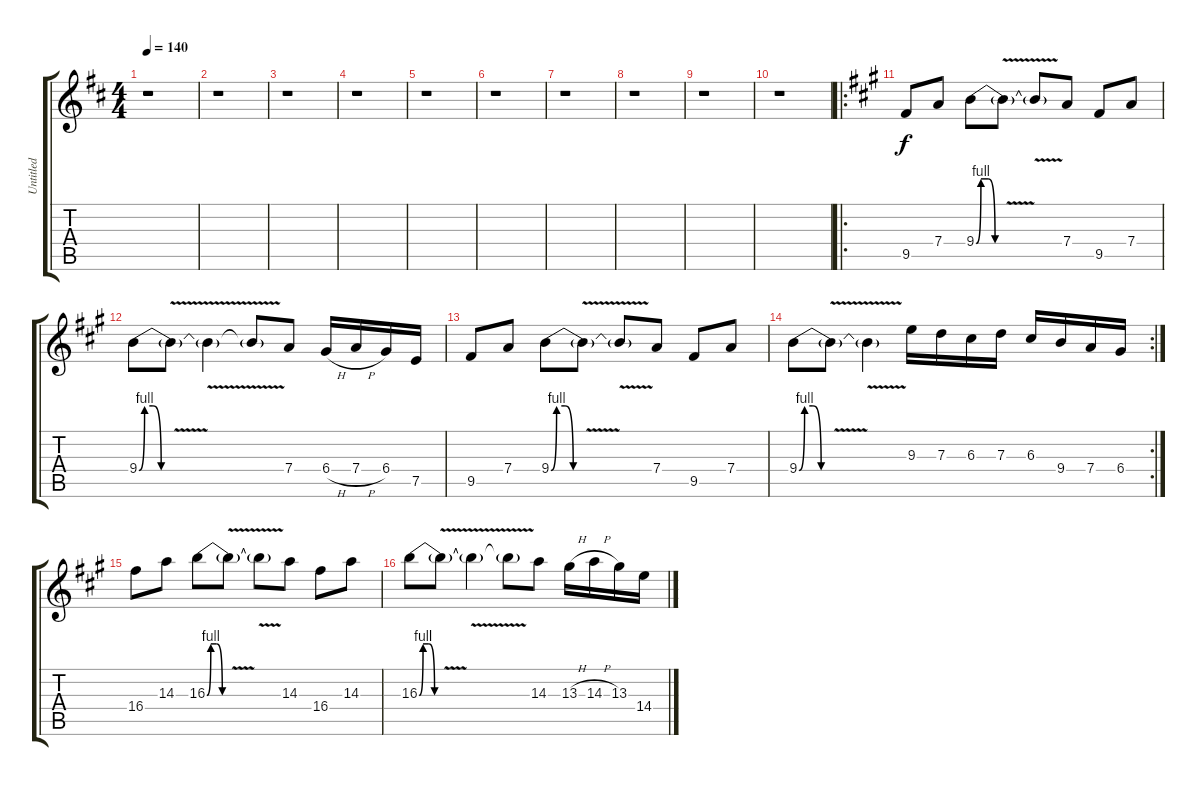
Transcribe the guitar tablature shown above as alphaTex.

\track ("Untitled" "Untitled") {instrument distortionguitar}
\staff {score tabs}
\tuning (E4 B3 G3 D3 A2 E2) {hide}
\ts (4 4)
\tempo 140
\clef g2
\ks d
r.1{dy f} |
r.1 |
r.1 |
r.1 |
r.1 |
r.1 |
r.1 |
r.1 |
r.1 |
r.1 |
\ro
\ks a
9.5.8 7.4.8 9.4{be (custom 0 0 10 4 25 4 40 0 60 0)}.8 9.4{v t}.8 9.4{v t}.8 7.4.8 9.5.8 7.4.8 |
9.4{be (custom 0 0 10 4 25 4 40 0 60 0)}.8 9.4{v t}.8 9.4{v t}.4 9.4{v t}.8 7.4.8 6.4{h}.16 7.4{h}.16 6.4.16 7.5.16 |
9.5.8 7.4.8 9.4{be (custom 0 0 10 4 25 4 40 0 60 0)}.8 9.4{v t}.8 9.4{v t}.8 7.4.8 9.5.8 7.4.8 |
\rc 2
9.4{be (custom 0 0 10 4 25 4 40 0 60 0)}.8 9.4{v t}.8 9.4{v t}.4 9.3.16 7.3.16 6.3.16 7.3.16 6.3.16 9.4.16 7.4.16 6.4.16 |
16.4.8 14.3.8 16.3{be (custom 0 0 10 4 25 4 40 0 60 0)}.8 16.3{v t}.8 16.3{v t}.8 14.3.8 16.4.8 14.3.8 |
16.3{be (custom 0 0 10 4 25 4 40 0 60 0)}.8 16.3{v t}.8 16.3{v t}.4 16.3{v t}.8 14.3.8 13.3{h}.16 14.3{h}.16 13.3.16 14.4.16
